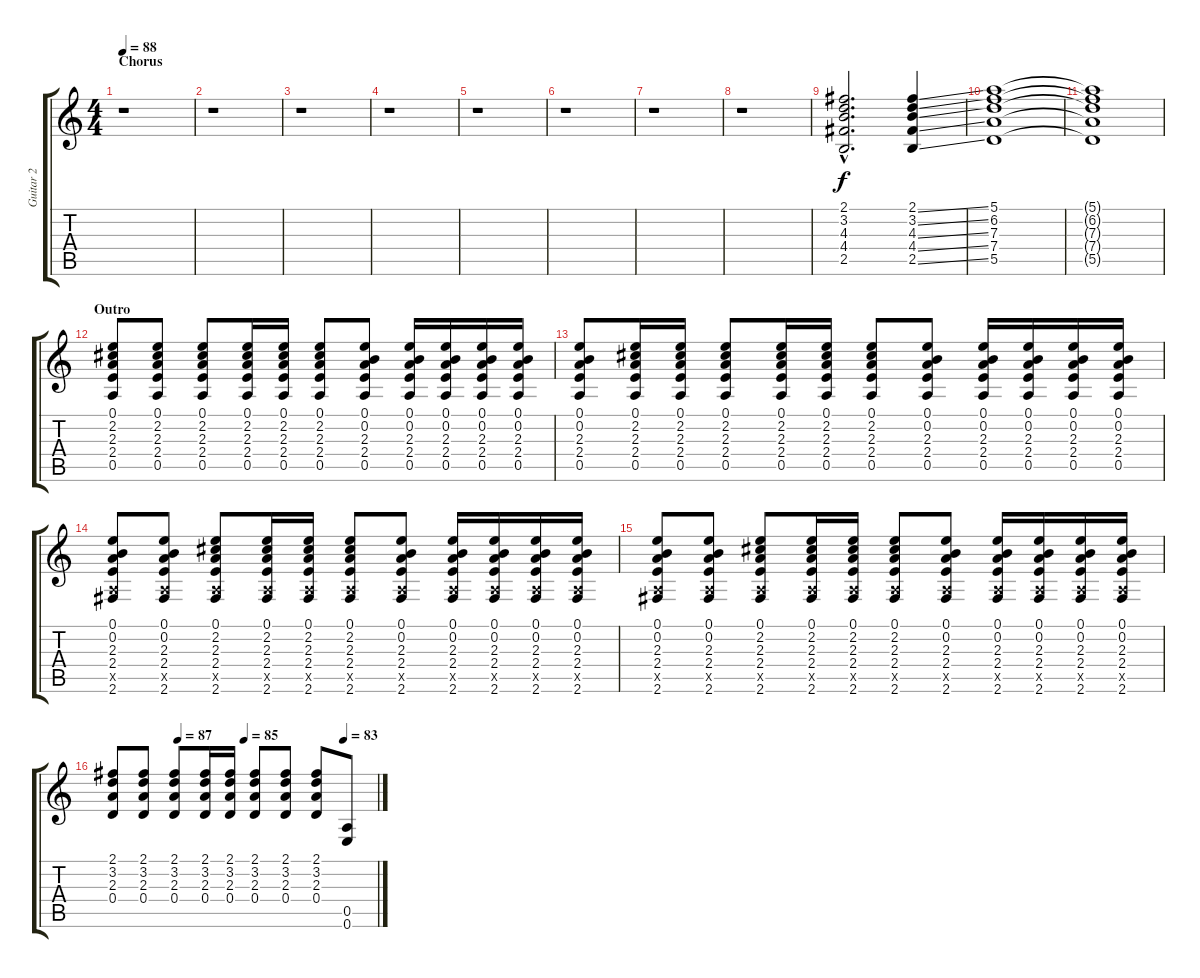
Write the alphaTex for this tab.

\track ("Guitar 2" "Guitar 2") {instrument acousticguitarsteel}
\staff {score tabs}
\tuning (E4 B3 G3 D3 A2 E2) {hide}
\ts (4 4)
\section ("" "Chorus")
\tempo 88
\clef g2
\ks c
r.1{dy f} |
r.1 |
r.1 |
r.1 |
r.1 |
r.1 |
r.1 |
r.1 |
(2.1{hac} 3.2{hac} 4.3{hac} 4.4{hac} 2.5{hac}).2{d} (2.1{ss} 3.2{ss} 4.3{ss} 4.4{ss} 2.5{ss}).4 |
(5.1 6.2 7.3 7.4 5.5).1 |
(5.1{t} 6.2{t} 7.3{t} 7.4{t} 5.5{t}).1 |
\section ("" "Outro")
(0.1 2.2 2.3 2.4 0.5).8 (0.1 2.2 2.3 2.4 0.5).8 (0.1 2.2 2.3 2.4 0.5).8 (0.1 2.2 2.3 2.4 0.5).16 (0.1 2.2 2.3 2.4 0.5).16 (0.1 2.2 2.3 2.4 0.5).8 (0.1 0.2 2.3 2.4 0.5).8 (0.1 0.2 2.3 2.4 0.5).16 (0.1 0.2 2.3 2.4 0.5).16 (0.1 0.2 2.3 2.4 0.5).16 (0.1 0.2 2.3 2.4 0.5).16 |
(0.1 0.2 2.3 2.4 0.5).8 (0.1 2.2 2.3 2.4 0.5).16 (0.1 2.2 2.3 2.4 0.5).16 (0.1 2.2 2.3 2.4 0.5).8 (0.1 2.2 2.3 2.4 0.5).16 (0.1 2.2 2.3 2.4 0.5).16 (0.1 2.2 2.3 2.4 0.5).8 (0.1 0.2 2.3 2.4 0.5).8 (0.1 0.2 2.3 2.4 0.5).16 (0.1 0.2 2.3 2.4 0.5).16 (0.1 0.2 2.3 2.4 0.5).16 (0.1 0.2 2.3 2.4 0.5).16 |
(0.1 0.2 2.3 2.4 0.5{x} 2.6).8 (0.1 0.2 2.3 2.4 0.5{x} 2.6).8 (0.1 2.2 2.3 2.4 0.5{x} 2.6).8 (0.1 2.2 2.3 2.4 0.5{x} 2.6).16 (0.1 2.2 2.3 2.4 0.5{x} 2.6).16 (0.1 2.2 2.3 2.4 0.5{x} 2.6).8 (0.1 0.2 2.3 2.4 0.5{x} 2.6).8 (0.1 0.2 2.3 2.4 0.5{x} 2.6).16 (0.1 0.2 2.3 2.4 0.5{x} 2.6).16 (0.1 0.2 2.3 2.4 0.5{x} 2.6).16 (0.1 0.2 2.3 2.4 0.5{x} 2.6).16 |
(0.1 0.2 2.3 2.4 0.5{x} 2.6).8 (0.1 0.2 2.3 2.4 0.5{x} 2.6).8 (0.1 2.2 2.3 2.4 0.5{x} 2.6).8 (0.1 2.2 2.3 2.4 0.5{x} 2.6).16 (0.1 2.2 2.3 2.4 0.5{x} 2.6).16 (0.1 2.2 2.3 2.4 0.5{x} 2.6).8 (0.1 0.2 2.3 2.4 0.5{x} 2.6).8 (0.1 0.2 2.3 2.4 0.5{x} 2.6).16 (0.1 0.2 2.3 2.4 0.5{x} 2.6).16 (0.1 0.2 2.3 2.4 0.5{x} 2.6).16 (0.1 0.2 2.3 2.4 0.5{x} 2.6).16 |
\tempo (87 0.25)
\tempo (85 0.5)
\tempo (83 0.875)
(2.1 3.2 2.3 0.4).8 (2.1 3.2 2.3 0.4).8 (2.1 3.2 2.3 0.4).8 (2.1 3.2 2.3 0.4).16 (2.1 3.2 2.3 0.4).16 (2.1 3.2 2.3 0.4).8 (2.1 3.2 2.3 0.4).8 (2.1 3.2 2.3 0.4).8 (0.5 0.6).8
